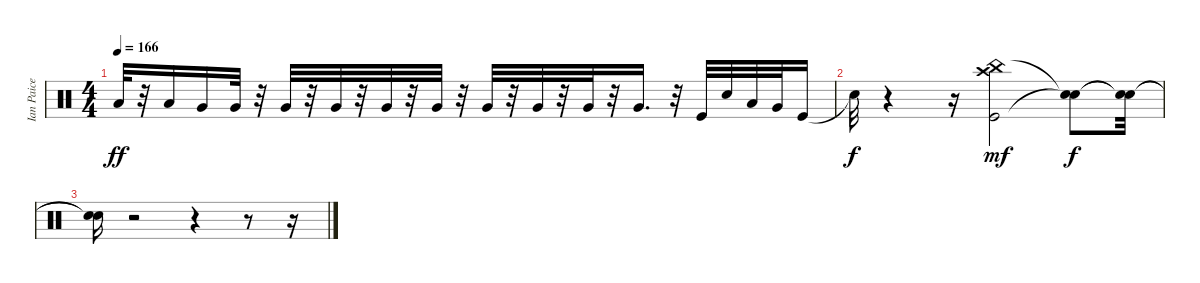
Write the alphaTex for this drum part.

\track ("Ian Paice" "Ian Paice") {instrument percussion}
\staff {score}
\articulation defaults
\ts (4 4)
\tempo 166
\clef neutral
\ks c "Low Tom (hit)".32{dy ff}
r.32 "Low Tom (hit)".16 "Very Low Tom (hit)".16 "Very Low Tom (hit)".32 r.32 "Very Low Tom (hit)".32 r.32 "Very Low Tom (hit)".32 r.32 "Very Low Tom (hit)".32 r.32 "Very Low Tom (hit)".32 r.32 "Very Low Tom (hit)".32 r.32 "Very Low Tom (hit)".32 r.32 "Very Low Tom (hit)".32 r.32 "Very Low Tom (hit)".16{d} r.32 "Kick (hit)".32 "Snare (hit) 2".32 "Low Tom (hit)".32 "Very Low Tom (hit)".32 "Kick (hit)".16 |
"Snare (hit)"{t}.32{dy f} r.4 r.16 ("Kick (hit)" "China (hit)" "Crash high (hit)").2{dy mf} ("Snare (hit)"{t} "Snare (hit)"{t}).8{dy f} ("Snare (hit)"{t} "Snare (hit)"{t}).32 |
("Snare (hit)"{t} "Snare (hit)"{t}).16 r.2 r.4 r.8 r.16
